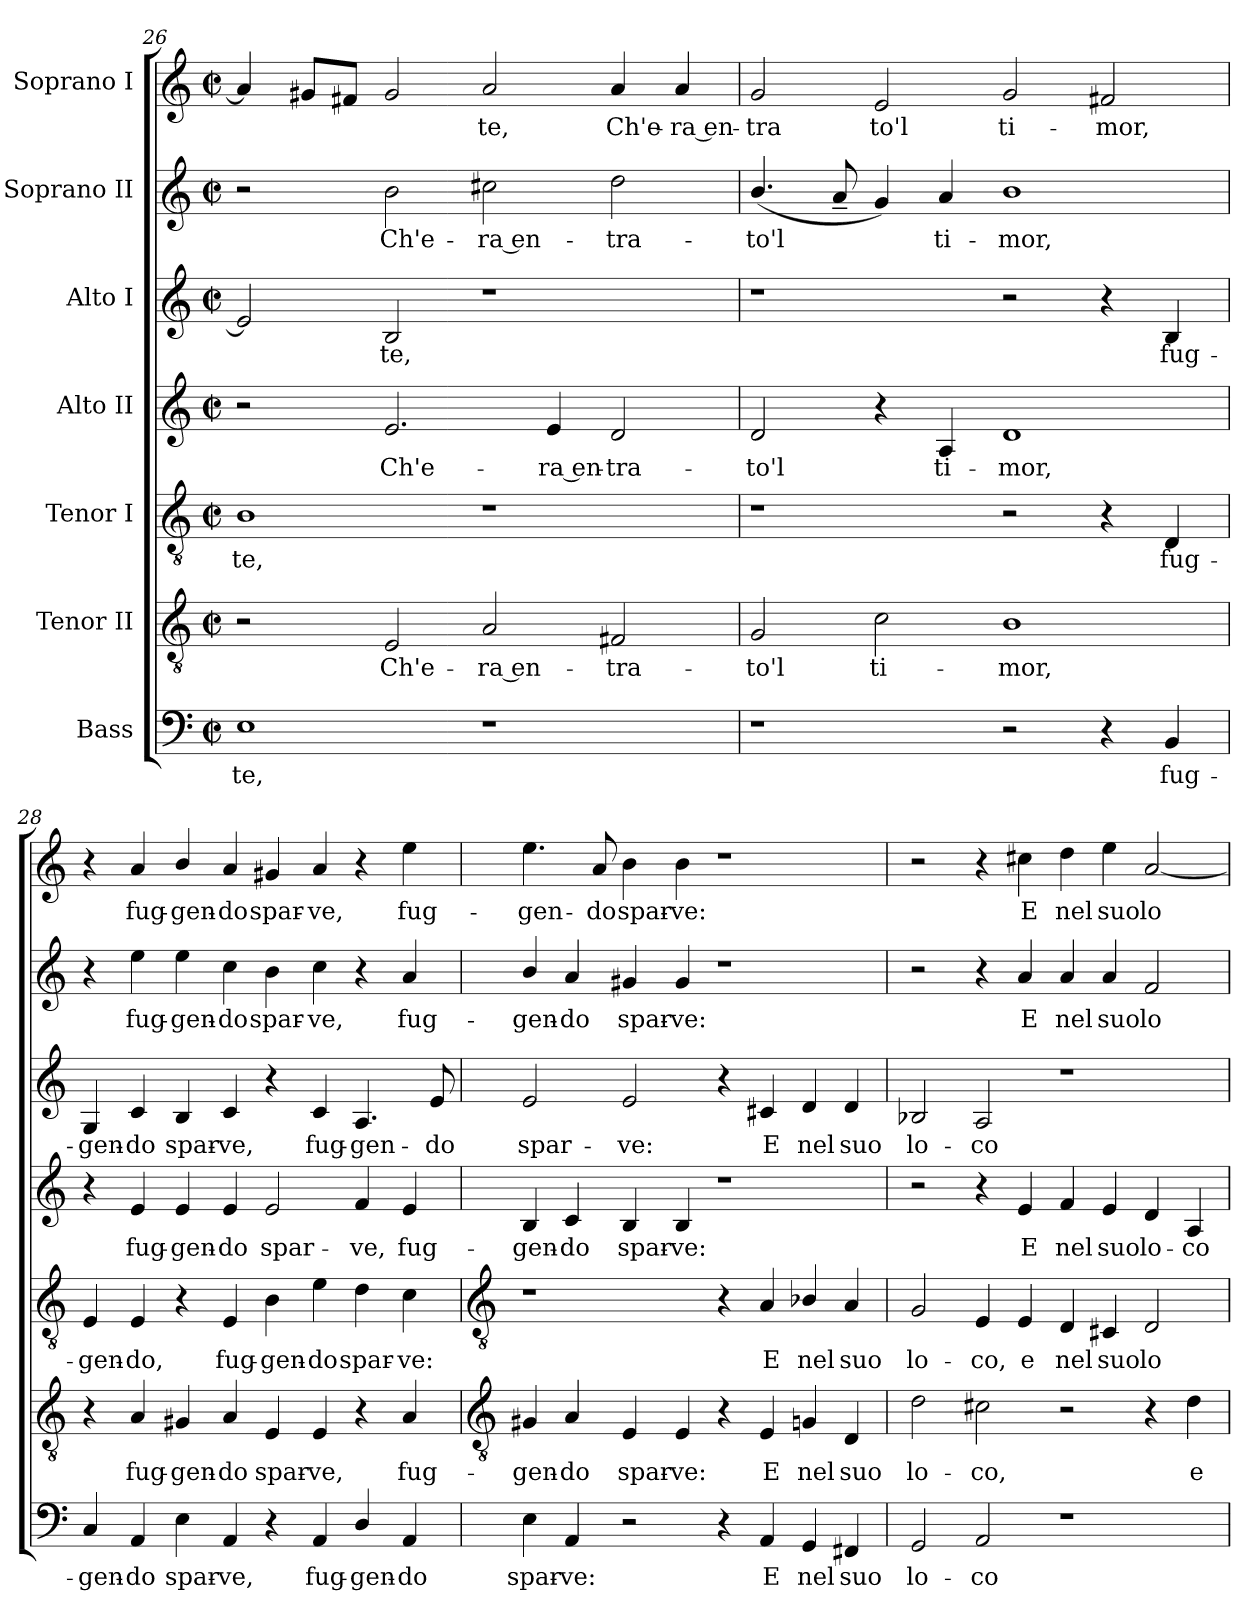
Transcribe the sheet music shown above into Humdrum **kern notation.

**kern	**text	**kern	**text	**kern	**text	**kern	**text	**kern	**text	**kern	**text	**kern	**text
*part7	*part7	*part6	*part6	*part5	*part5	*part4	*part4	*part3	*part3	*part2	*part2	*part1	*part1
*staff7	*staff7	*staff6	*staff6	*staff5	*staff5	*staff4	*staff4	*staff3	*staff3	*staff2	*staff2	*staff1	*staff1
*I"Bass	*	*I"Tenor II	*	*I"Tenor I	*	*I"Alto II	*	*I"Alto I	*	*I"Soprano II	*	*I"Soprano I	*
!!LO:LB:g=z
*clefF4	*	*clefGv2	*	*clefGv2	*	*clefG2	*	*clefG2	*	*clefG2	*	*clefG2	*
*k[]	*	*k[]	*	*k[]	*	*k[]	*	*k[]	*	*k[]	*	*k[]	*
*C:	*	*C:	*	*C:	*	*C:	*	*C:	*	*C:	*	*C:	*
*M4/2	*	*M4/2	*	*M4/2	*	*M4/2	*	*M4/2	*	*M4/2	*	*M4/2	*
*met(c|)	*	*met(c|)	*	*met(c|)	*	*met(c|)	*	*met(c|)	*	*met(c|)	*	*met(c|)	*
=26	=26	=26	=26	=26	=26	=26	=26	=26	=26	=26	=26	=26	=26
!	!LO:LY:b	!	!	!	!LO:LY:b	!	!	!	!	!	!	!	!
1E	-te,	2r	.	1B	-te,	2r	.	2e]	.	2r	.	4a]	.
.	.	.	.	.	.	.	.	.	.	.	.	8g#XL	.
.	.	.	.	.	.	.	.	.	.	.	.	8f#XJ	.
!	!	!	!LO:LY:b	!	!	!	!LO:LY:b	!	!LO:LY:b	!	!LO:LY:b	!	!
.	.	2E	Ch'e-	.	.	2.e	Ch'e-	2B	te,	2b	Ch'e-	2g#	.
!	!	!	!LO:LY:b	!	!	!	!	!	!	!	!LO:LY:b	!	!LO:LY:b
1r	.	2A	-ra en-	1r	.	.	.	1r	.	2cc#X	-ra en-	2a	te,
!	!	!	!	!	!	!	!LO:LY:b	!	!	!	!	!	!
.	.	.	.	.	.	4e	-ra en-	.	.	.	.	.	.
!	!	!	!LO:LY:b	!	!	!	!LO:LY:b	!	!	!	!LO:LY:b	!	!LO:LY:b
.	.	2F#X	-tra-	.	.	2d	-tra-	.	.	2dd	-tra-	4a	Ch'e-
!	!	!	!	!	!	!	!	!	!	!	!	!	!LO:LY:b
.	.	.	.	.	.	.	.	.	.	.	.	4a	-ra en-
=27	=27	=27	=27	=27	=27	=27	=27	=27	=27	=27	=27	=27	=27
!	!	!	!LO:LY:b	!	!	!	!LO:LY:b	!	!	!	!LO:LY:b	!	!LO:LY:b
1r	.	2G	-to'l	1r	.	2d	-to'l	1r	.	(<4.b/	-to'l	2g	-tra
.	.	.	.	.	.	.	.	.	.	8a~L	.	.	.
!	!	!	!LO:LY:b	!	!	!	!	!	!	!	!	!	!LO:LY:b
.	.	2c	ti-	.	.	4r	.	.	.	4g)	.	2e	to'l
!	!	!	!	!	!	!	!LO:LY:b	!	!	!	!LO:LY:b	!	!
.	.	.	.	.	.	4A	ti-	.	.	4a	ti-	.	.
!	!	!	!LO:LY:b	!	!	!	!LO:LY:b	!	!	!	!LO:LY:b	!	!LO:LY:b
2r	.	1B	-mor,	2r	.	1d	-mor,	2r	.	1b	-mor,	2g	ti-
!	!	!	!	!	!	!	!	!	!	!	!	!	!LO:LY:b
4r	.	.	.	4r	.	.	.	4r	.	.	.	2f#X	-mor,
!	!LO:LY:b	!	!	!	!LO:LY:b	!	!	!	!LO:LY:b	!	!	!	!
4BB	fug-	.	.	4D	fug-	.	.	4B	fug-	.	.	.	.
=28	=28	=28	=28	=28	=28	=28	=28	=28	=28	=28	=28	=28	=28
!	!LO:LY:b	!	!	!	!LO:LY:b	!	!	!	!LO:LY:b	!	!	!	!
4C	-gen-	4r	.	4E	-gen-	4r	.	4G	-gen-	4r	.	4r	.
!	!LO:LY:b	!	!LO:LY:b	!	!LO:LY:b	!	!LO:LY:b	!	!LO:LY:b	!	!LO:LY:b	!	!LO:LY:b
4AA	-do	4A	fug-	4E	-do,	4e	fug-	4c	-do	4ee	fug-	4a	fug-
!	!LO:LY:b	!	!LO:LY:b	!	!	!	!LO:LY:b	!	!LO:LY:b	!	!LO:LY:b	!	!LO:LY:b
4E	spar-	4G#X	-gen-	4r	.	4e	-gen-	4B	spar-	4ee	-gen-	4b/	-gen-
!	!LO:LY:b	!	!LO:LY:b	!	!LO:LY:b	!	!LO:LY:b	!	!LO:LY:b	!	!LO:LY:b	!	!LO:LY:b
4AA	-ve,	4A	-do	4E	fug-	4e	-do	4c	-ve,	4cc	-do	4a	-do
!	!	!	!LO:LY:b	!	!LO:LY:b	!	!LO:LY:b	!	!	!	!LO:LY:b	!	!LO:LY:b
4r	.	4E	spar-	4B	-gen-	2e	spar-	4r	.	4b	spar-	4g#X	spar-
!	!LO:LY:b	!	!LO:LY:b	!	!LO:LY:b	!	!	!	!LO:LY:b	!	!LO:LY:b	!	!LO:LY:b
4AA	fug-	4E	-ve,	4e	-do	.	.	4c	fug-	4cc	-ve,	4a	-ve,
!	!LO:LY:b	!	!	!	!LO:LY:b	!	!LO:LY:b	!	!LO:LY:b	!	!	!	!
4D/	-gen-	4r	.	4d	spar-	4f	-ve,	4.A	-gen-	4r	.	4r	.
!	!LO:LY:b	!	!LO:LY:b	!	!LO:LY:b	!	!LO:LY:b	!	!	!	!LO:LY:b	!	!LO:LY:b
4AA	-do	4A	fug-	4c	-ve:	4e	fug-	.	.	4a	fug-	4ee	fug-
!	!	!	!	!	!	!	!	!	!LO:LY:b	!	!	!	!
.	.	.	.	.	.	.	.	8e	-do	.	.	.	.
!!LO:LB:g=z
=29	=29	=29	=29	=29	=29	=29	=29	=29	=29	=29	=29	=29	=29
*	*	*clefGv2	*	*clefGv2	*	*	*	*	*	*	*	*	*
!	!LO:LY:b	!	!LO:LY:b	!	!	!	!LO:LY:b	!	!LO:LY:b	!	!LO:LY:b	!	!LO:LY:b
4E	spar-	4G#X	-gen-	1r	.	4B	-gen-	2e	spar-	4b/	-gen-	4.ee	-gen-
!	!LO:LY:b	!	!LO:LY:b	!	!	!	!LO:LY:b	!	!	!	!LO:LY:b	!	!
4AA	-ve:	4A	-do	.	.	4c	-do	.	.	4a	-do	.	.
!	!	!	!	!	!	!	!	!	!	!	!	!	!LO:LY:b
.	.	.	.	.	.	.	.	.	.	.	.	8a	-do
!	!	!	!LO:LY:b	!	!	!	!LO:LY:b	!	!LO:LY:b	!	!LO:LY:b	!	!LO:LY:b
2r	.	4E	spar-	.	.	4B	spar-	2e	-ve:	4g#X	spar-	4b	spar-
!	!	!	!LO:LY:b	!	!	!	!LO:LY:b	!	!	!	!LO:LY:b	!	!LO:LY:b
.	.	4E	-ve:	.	.	4B	-ve:	.	.	4g#	-ve:	4b	-ve:
4r	.	4r	.	4r	.	1r	.	4r	.	1r	.	1r	.
!	!LO:LY:b	!	!LO:LY:b	!	!LO:LY:b	!	!	!	!LO:LY:b	!	!	!	!
4AA	E	4E	E	4A	E	.	.	4c#X	E	.	.	.	.
!	!LO:LY:b	!	!LO:LY:b	!	!LO:LY:b	!	!	!	!LO:LY:b	!	!	!	!
4GG	nel	4Gn	nel	4B-X/	nel	.	.	4d	nel	.	.	.	.
!	!LO:LY:b	!	!LO:LY:b	!	!LO:LY:b	!	!	!	!LO:LY:b	!	!	!	!
4FF#X	suo	4D	suo	4A	suo	.	.	4d	suo	.	.	.	.
=30	=30	=30	=30	=30	=30	=30	=30	=30	=30	=30	=30	=30	=30
!	!LO:LY:b	!	!LO:LY:b	!	!LO:LY:b	!	!	!	!LO:LY:b	!	!	!	!
2GG	lo-	2d	lo-	2G	lo-	2r	.	2B-X	lo-	2r	.	2r	.
!	!LO:LY:b	!	!LO:LY:b	!	!LO:LY:b	!	!	!	!LO:LY:b	!	!	!	!
2AA	-co	2c#X	-co,	4E	-co,	4r	.	2A	-co	4r	.	4r	.
!	!	!	!	!	!LO:LY:b	!	!LO:LY:b	!	!	!	!LO:LY:b	!	!LO:LY:b
.	.	.	.	4E	e	4e	E	.	.	4a	E	4cc#X	E
!	!	!	!	!	!LO:LY:b	!	!LO:LY:b	!	!	!	!LO:LY:b	!	!LO:LY:b
1r	.	2r	.	4D	nel	4f	nel	1r	.	4a	nel	4dd	nel
!	!	!	!	!	!LO:LY:b	!	!LO:LY:b	!	!	!	!LO:LY:b	!	!LO:LY:b
.	.	.	.	4C#X	suo	4e	suo	.	.	4a	suo	4ee	suo
!	!	!	!	!	!LO:LY:b	!	!LO:LY:b	!	!	!	!LO:LY:b	!	!LO:LY:b
.	.	4r	.	2D	lo-	4d	lo-	.	.	2f	lo-	[2a	lo-
!	!	!	!LO:LY:b	!	!	!	!LO:LY:b	!	!	!	!	!	!
.	.	4d	e	.	.	4A	-co	.	.	.	.	.	.
=	=	=	=	=	=	=	=	=	=	=	=	=	=
*-	*-	*-	*-	*-	*-	*-	*-	*-	*-	*-	*-	*-	*-
